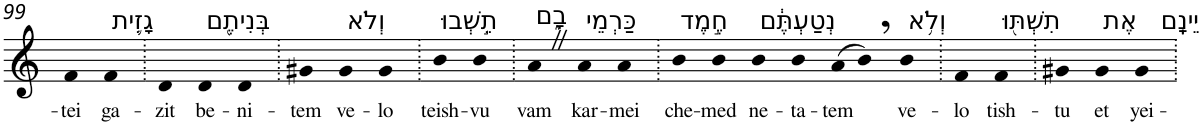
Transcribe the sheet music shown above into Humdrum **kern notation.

**kern	**text
*part1	*part1
*staff1	*staff1
*I"Piano	*
*I'Pno	*
!!LO:PB:g=z
*clefG2	*
*k[]	*
=99	=99
!	!LO:LY:b
4f	-tei
!LO:TX:a:t=גָזִ֛ית	!
!	!LO:LY:b
4f	ga-
=100.	=100.
!	!LO:LY:b
4d	-zit
!LO:TX:a:t=בְּנִיתֶ֖ם	!
!	!LO:LY:b
4d	be-
!	!LO:LY:b
4d	-ni-
=101.	=101.
!	!LO:LY:b
4g#X	-tem
!LO:TX:a:t=וְלֹא	!
!	!LO:LY:b
4g#	ve-
!	!LO:LY:b
4g#	-lo
=102.	=102.
!LO:TX:a:t=תֵ֣שְׁבוּ	!
!	!LO:LY:b
4b	teish-
!	!LO:LY:b
4b	-vu
=103.	=103.
!LO:TX:a:t=בָ֑ם	!
!	!LO:LY:b
4aZ	vam
!LO:TX:a:t=כַּרְמֵי	!
!	!LO:LY:b
4a	kar-
!	!LO:LY:b
4a	-mei
=104.	=104.
!LO:TX:a:t=חֶ֣מֶד	!
!	!LO:LY:b
4b	che-
!	!LO:LY:b
4b	-med
!LO:TX:a:t=נְטַעְתֶּ֔ם	!
!	!LO:LY:b
4b	ne-
!	!LO:LY:b
4b	-ta-
!	!LO:LY:b
(>8a	-tem
8b,)	.
!LO:TX:a:t=וְלֹ֥א	!
!	!LO:LY:b
4b	ve-
=105.	=105.
!	!LO:LY:b
4f	-lo
!LO:TX:a:t=תִשְׁתּ֖וּ	!
!	!LO:LY:b
4f	tish-
=106.	=106.
!	!LO:LY:b
4g#X	-tu
!LO:TX:a:t=אֶת	!
!	!LO:LY:b
4g#	et
!LO:TX:a:t=יֵינָֽם	!
!	!LO:LY:b
4g#	yei-
=.	=.
*-	*-
